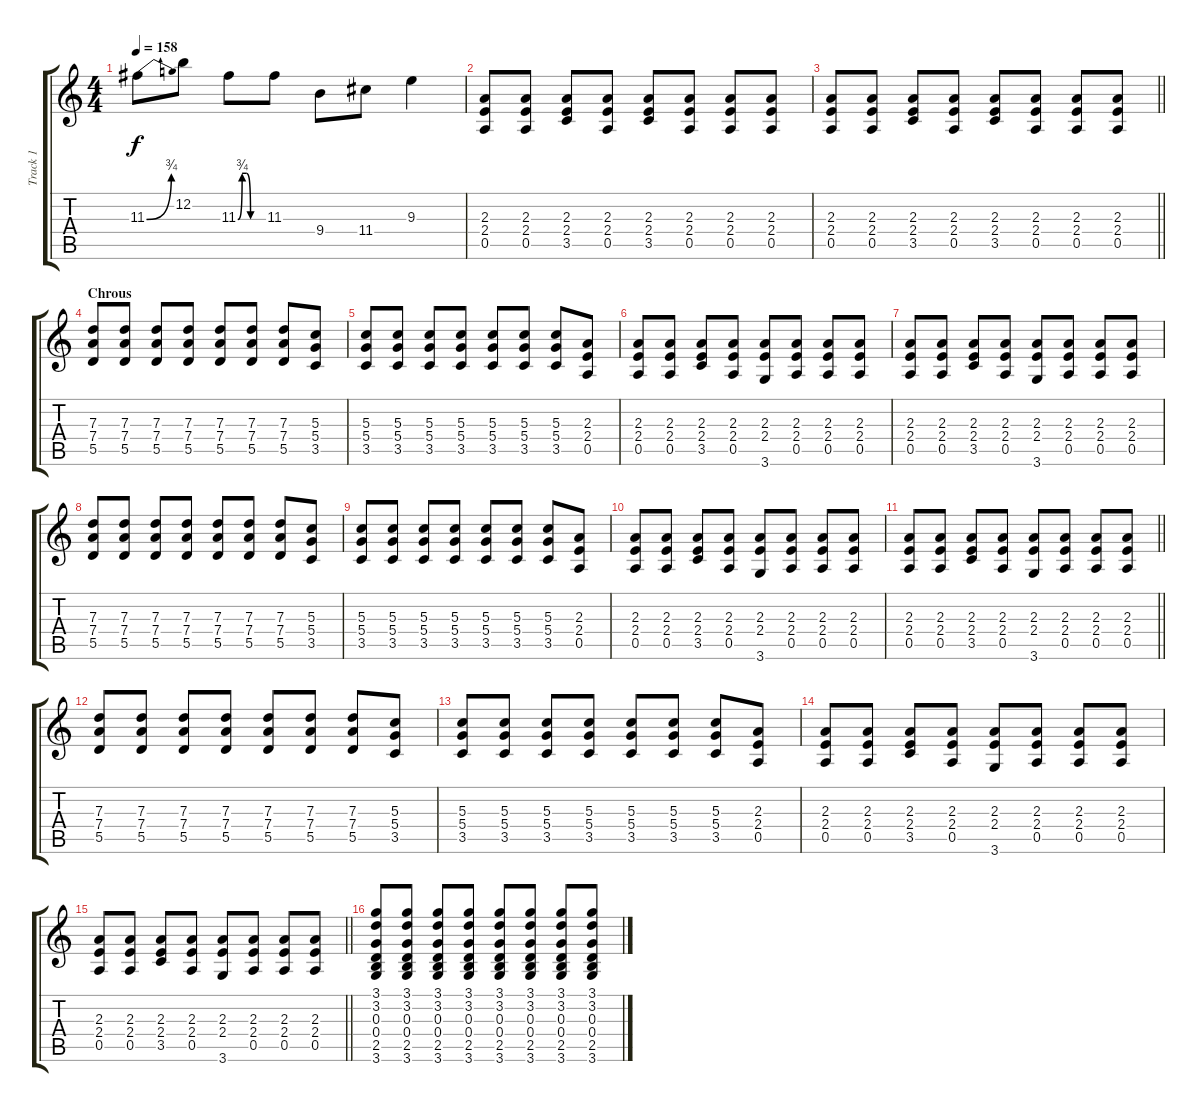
\track ("Track 1" "Track 1") {instrument overdrivenguitar}
\staff {score tabs}
\tuning (E4 B3 G3 D3 A2 E2) {hide}
\ts (4 4)
\tempo 158
\clef g2
\ks c
11.3{be (bend 0 0 60 3)}.8{dy f} 12.2.8 11.3{be (custom 0 0 10 3 20 3 30 0 60 0)}.8 11.3.8 9.4.8 11.4.8 9.3.4 |
(2.3 2.4 0.5).8 (2.3 2.4 0.5).8 (2.3 2.4 3.5).8 (2.3 2.4 0.5).8 (2.3 2.4 3.5).8 (2.3 2.4 0.5).8 (2.3 2.4 0.5).8 (2.3 2.4 0.5).8 |
\barLineRight lightlight
(2.3 2.4 0.5).8 (2.3 2.4 0.5).8 (2.3 2.4 3.5).8 (2.3 2.4 0.5).8 (2.3 2.4 3.5).8 (2.3 2.4 0.5).8 (2.3 2.4 0.5).8 (2.3 2.4 0.5).8 |
\section ("" "Chrous")
(7.3 7.4 5.5).8 (7.3 7.4 5.5).8 (7.3 7.4 5.5).8 (7.3 7.4 5.5).8 (7.3 7.4 5.5).8 (7.3 7.4 5.5).8 (7.3 7.4 5.5).8 (5.3 5.4 3.5).8 |
(5.3 5.4 3.5).8 (5.3 5.4 3.5).8 (5.3 5.4 3.5).8 (5.3 5.4 3.5).8 (5.3 5.4 3.5).8 (5.3 5.4 3.5).8 (5.3 5.4 3.5).8 (2.3 2.4 0.5).8 |
(2.3 2.4 0.5).8 (2.3 2.4 0.5).8 (2.3 2.4 3.5).8 (2.3 2.4 0.5).8 (2.3 2.4 3.6).8 (2.3 2.4 0.5).8 (2.3 2.4 0.5).8 (2.3 2.4 0.5).8 |
(2.3 2.4 0.5).8 (2.3 2.4 0.5).8 (2.3 2.4 3.5).8 (2.3 2.4 0.5).8 (2.3 2.4 3.6).8 (2.3 2.4 0.5).8 (2.3 2.4 0.5).8 (2.3 2.4 0.5).8 |
(7.3 7.4 5.5).8 (7.3 7.4 5.5).8 (7.3 7.4 5.5).8 (7.3 7.4 5.5).8 (7.3 7.4 5.5).8 (7.3 7.4 5.5).8 (7.3 7.4 5.5).8 (5.3 5.4 3.5).8 |
(5.3 5.4 3.5).8 (5.3 5.4 3.5).8 (5.3 5.4 3.5).8 (5.3 5.4 3.5).8 (5.3 5.4 3.5).8 (5.3 5.4 3.5).8 (5.3 5.4 3.5).8 (2.3 2.4 0.5).8 |
(2.3 2.4 0.5).8 (2.3 2.4 0.5).8 (2.3 2.4 3.5).8 (2.3 2.4 0.5).8 (2.3 2.4 3.6).8 (2.3 2.4 0.5).8 (2.3 2.4 0.5).8 (2.3 2.4 0.5).8 |
\barLineRight lightlight
(2.3 2.4 0.5).8 (2.3 2.4 0.5).8 (2.3 2.4 3.5).8 (2.3 2.4 0.5).8 (2.3 2.4 3.6).8 (2.3 2.4 0.5).8 (2.3 2.4 0.5).8 (2.3 2.4 0.5).8 |
(7.3 7.4 5.5).8 (7.3 7.4 5.5).8 (7.3 7.4 5.5).8 (7.3 7.4 5.5).8 (7.3 7.4 5.5).8 (7.3 7.4 5.5).8 (7.3 7.4 5.5).8 (5.3 5.4 3.5).8 |
(5.3 5.4 3.5).8 (5.3 5.4 3.5).8 (5.3 5.4 3.5).8 (5.3 5.4 3.5).8 (5.3 5.4 3.5).8 (5.3 5.4 3.5).8 (5.3 5.4 3.5).8 (2.3 2.4 0.5).8 |
(2.3 2.4 0.5).8 (2.3 2.4 0.5).8 (2.3 2.4 3.5).8 (2.3 2.4 0.5).8 (2.3 2.4 3.6).8 (2.3 2.4 0.5).8 (2.3 2.4 0.5).8 (2.3 2.4 0.5).8 |
\barLineRight lightlight
(2.3 2.4 0.5).8 (2.3 2.4 0.5).8 (2.3 2.4 3.5).8 (2.3 2.4 0.5).8 (2.3 2.4 3.6).8 (2.3 2.4 0.5).8 (2.3 2.4 0.5).8 (2.3 2.4 0.5).8 |
(3.1 3.2 0.3 0.4 2.5 3.6).8 (3.1 3.2 0.3 0.4 2.5 3.6).8 (3.1 3.2 0.3 0.4 2.5 3.6).8 (3.1 3.2 0.3 0.4 2.5 3.6).8 (3.1 3.2 0.3 0.4 2.5 3.6).8 (3.1 3.2 0.3 0.4 2.5 3.6).8 (3.1 3.2 0.3 0.4 2.5 3.6).8 (3.1 3.2 0.3 0.4 2.5 3.6).8
